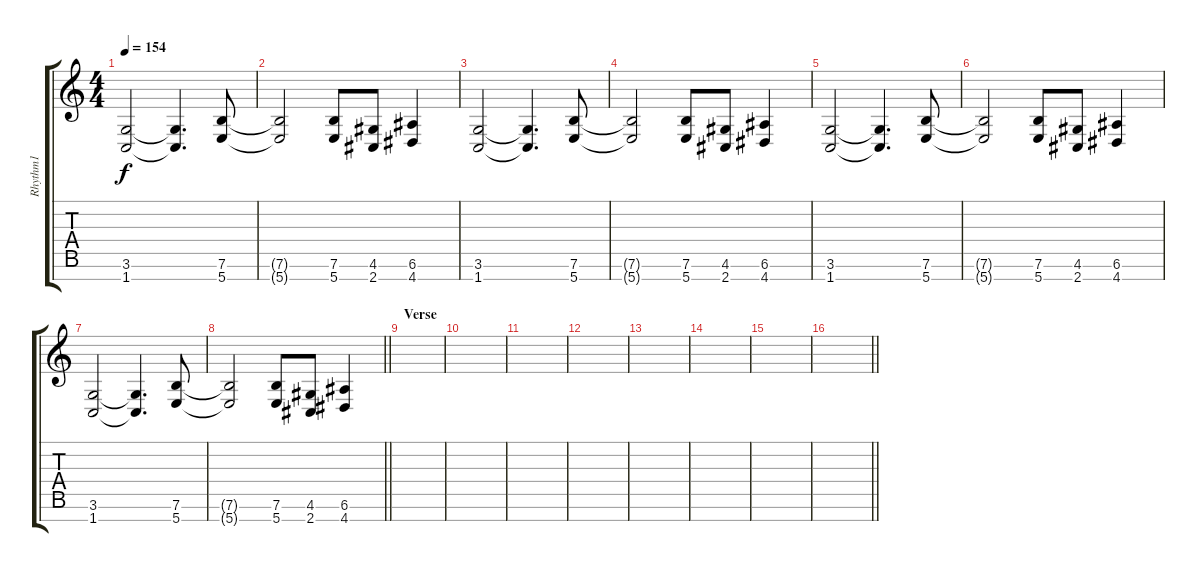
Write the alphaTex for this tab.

\track ("Rhythm1" "Rhythm1") {instrument distortionguitar}
\staff {score tabs}
\tuning (E4 B3 G3 D3 A2 E2 B1) {hide}
\ts (4 4)
\tempo 154
\clef g2
\ks c
(3.6 1.7).2{dy f} (3.6{t} 1.7{t}).4{d} (7.6 5.7).8 |
(7.6{t} 5.7{t}).2 (7.6 5.7).8 (4.6 2.7).8 (6.6 4.7).4 |
(3.6 1.7).2 (3.6{t} 1.7{t}).4{d} (7.6 5.7).8 |
(7.6{t} 5.7{t}).2 (7.6 5.7).8 (4.6 2.7).8 (6.6 4.7).4 |
(3.6 1.7).2 (3.6{t} 1.7{t}).4{d} (7.6 5.7).8 |
(7.6{t} 5.7{t}).2 (7.6 5.7).8 (4.6 2.7).8 (6.6 4.7).4 |
(3.6 1.7).2 (3.6{t} 1.7{t}).4{d} (7.6 5.7).8 |
\barLineRight lightlight
(7.6{t} 5.7{t}).2 (7.6 5.7).8 (4.6 2.7).8 (6.6 4.7).4 |
\section ("" "Verse")
|
|
|
|
|
|
|
\barLineRight lightlight
